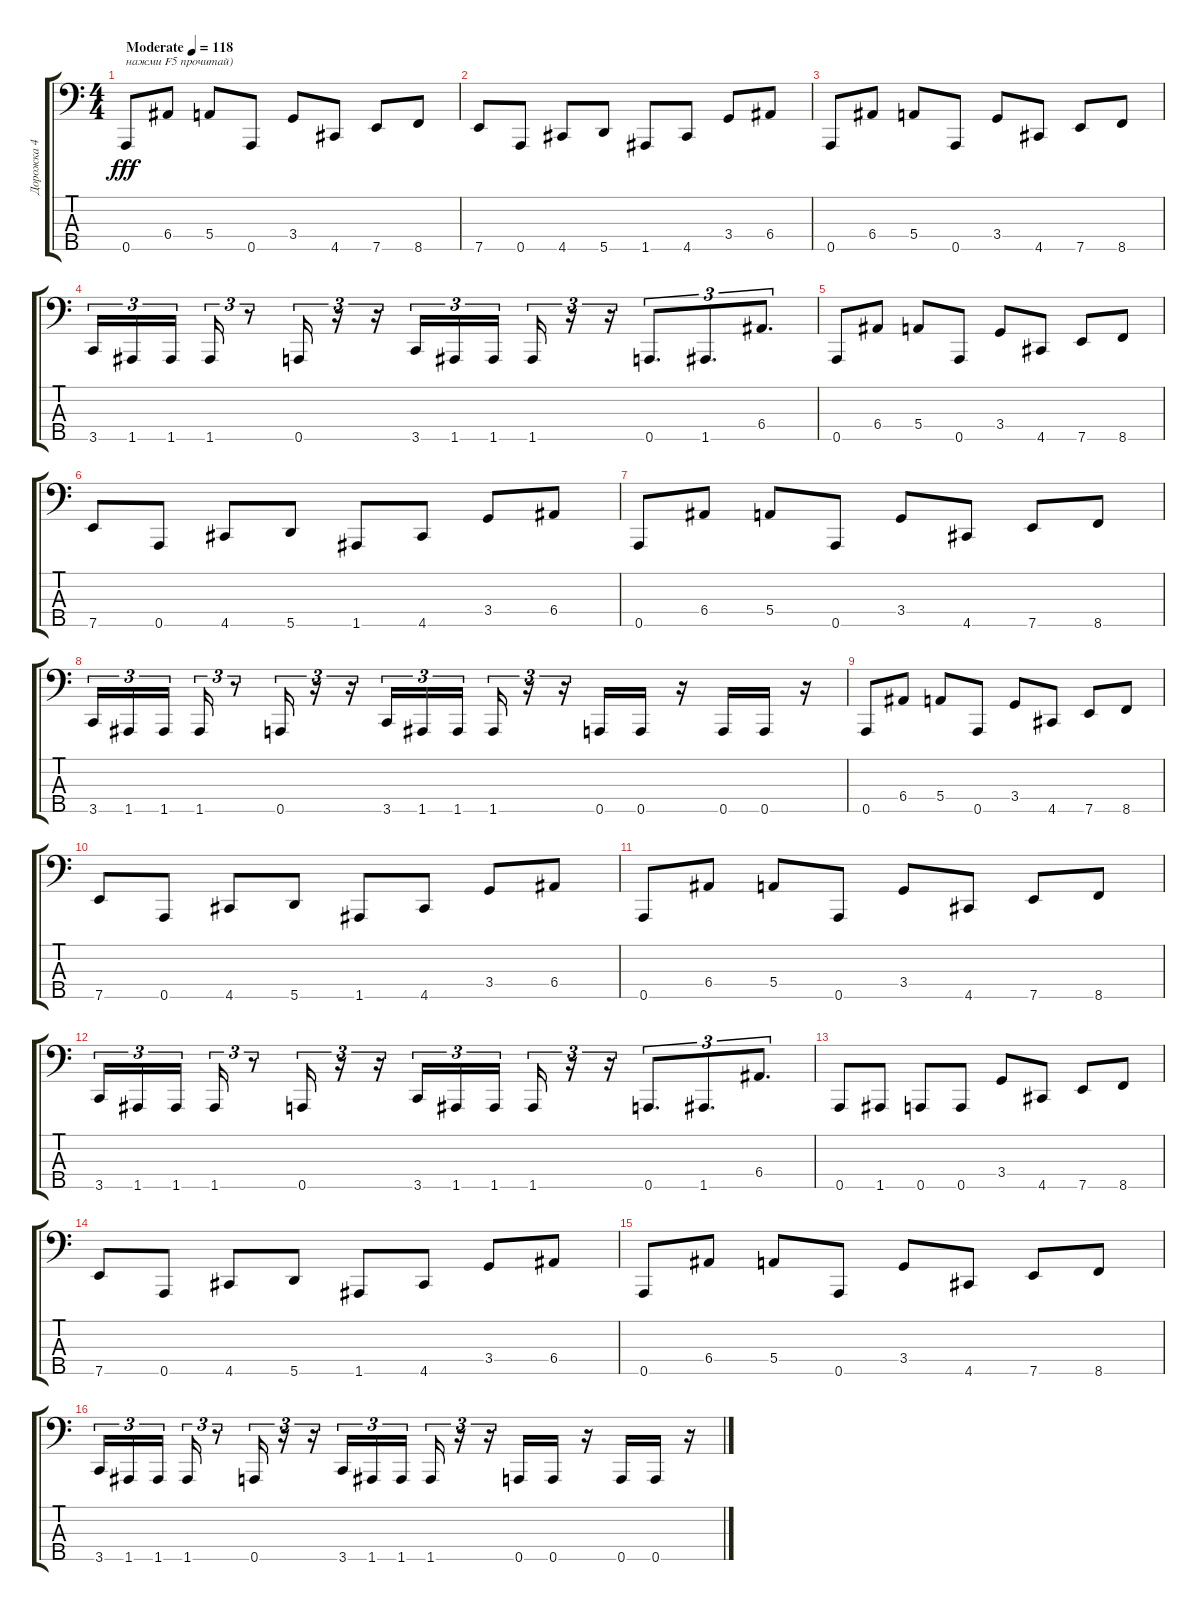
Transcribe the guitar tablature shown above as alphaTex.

\track ("Дорожка 4" "Дорожка 4") {instrument electricbasspick}
\staff {score tabs}
\tuning (G2 D2 A1 E1 A0) {hide}
\ts (4 4)
\tempo (118 "Moderate")
\clef f4
\ks c
0.5.8{txt "нажми F5 прочитай)" dy fff instrument electricbasspick} 6.4.8 5.4.8 0.5.8 3.4.8 4.5.8 7.5.8 8.5.8 |
7.5.8 0.5.8 4.5.8 5.5.8 1.5.8 4.5.8 3.4.8 6.4.8 |
0.5.8 6.4.8 5.4.8 0.5.8 3.4.8 4.5.8 7.5.8 8.5.8 |
3.5.16{tu (3 2)} 1.5.16{tu (3 2)} 1.5.16{tu (3 2) beam splitsecondary} 1.5.16{tu (3 2)} r.8{tu (3 2)} 0.5.16{tu (3 2)} r.16{tu (3 2)} r.16{tu (3 2)} 3.5.16{tu (3 2)} 1.5.16{tu (3 2)} 1.5.16{tu (3 2)} 1.5.16{tu (3 2)} r.16{tu (3 2)} r.16{tu (3 2)} 0.5.8{d tu (3 2)} 1.5.8{d tu (3 2)} 6.4.8{d tu (3 2)} |
0.5.8 6.4.8 5.4.8 0.5.8 3.4.8 4.5.8 7.5.8 8.5.8 |
7.5.8 0.5.8 4.5.8 5.5.8 1.5.8 4.5.8 3.4.8 6.4.8 |
0.5.8 6.4.8 5.4.8 0.5.8 3.4.8 4.5.8 7.5.8 8.5.8 |
3.5.16{tu (3 2)} 1.5.16{tu (3 2)} 1.5.16{tu (3 2) beam splitsecondary} 1.5.16{tu (3 2)} r.8{tu (3 2)} 0.5.16{tu (3 2)} r.16{tu (3 2)} r.16{tu (3 2)} 3.5.16{tu (3 2)} 1.5.16{tu (3 2)} 1.5.16{tu (3 2)} 1.5.16{tu (3 2)} r.16{tu (3 2)} r.16{tu (3 2)} 0.5.16 0.5.16 r.16 0.5.16 0.5.16 r.16 |
0.5.8 6.4.8 5.4.8 0.5.8 3.4.8 4.5.8 7.5.8 8.5.8 |
7.5.8 0.5.8 4.5.8 5.5.8 1.5.8 4.5.8 3.4.8 6.4.8 |
0.5.8 6.4.8 5.4.8 0.5.8 3.4.8 4.5.8 7.5.8 8.5.8 |
3.5.16{tu (3 2)} 1.5.16{tu (3 2)} 1.5.16{tu (3 2) beam splitsecondary} 1.5.16{tu (3 2)} r.8{tu (3 2)} 0.5.16{tu (3 2)} r.16{tu (3 2)} r.16{tu (3 2)} 3.5.16{tu (3 2)} 1.5.16{tu (3 2)} 1.5.16{tu (3 2)} 1.5.16{tu (3 2)} r.16{tu (3 2)} r.16{tu (3 2)} 0.5.8{d tu (3 2)} 1.5.8{d tu (3 2)} 6.4.8{d tu (3 2)} |
0.5.8 1.5.8 0.5.8 0.5.8 3.4.8 4.5.8 7.5.8 8.5.8 |
7.5.8 0.5.8 4.5.8 5.5.8 1.5.8 4.5.8 3.4.8 6.4.8 |
0.5.8 6.4.8 5.4.8 0.5.8 3.4.8 4.5.8 7.5.8 8.5.8 |
3.5.16{tu (3 2)} 1.5.16{tu (3 2)} 1.5.16{tu (3 2) beam splitsecondary} 1.5.16{tu (3 2)} r.8{tu (3 2)} 0.5.16{tu (3 2)} r.16{tu (3 2)} r.16{tu (3 2)} 3.5.16{tu (3 2)} 1.5.16{tu (3 2)} 1.5.16{tu (3 2)} 1.5.16{tu (3 2)} r.16{tu (3 2)} r.16{tu (3 2)} 0.5.16 0.5.16 r.16 0.5.16 0.5.16 r.16
